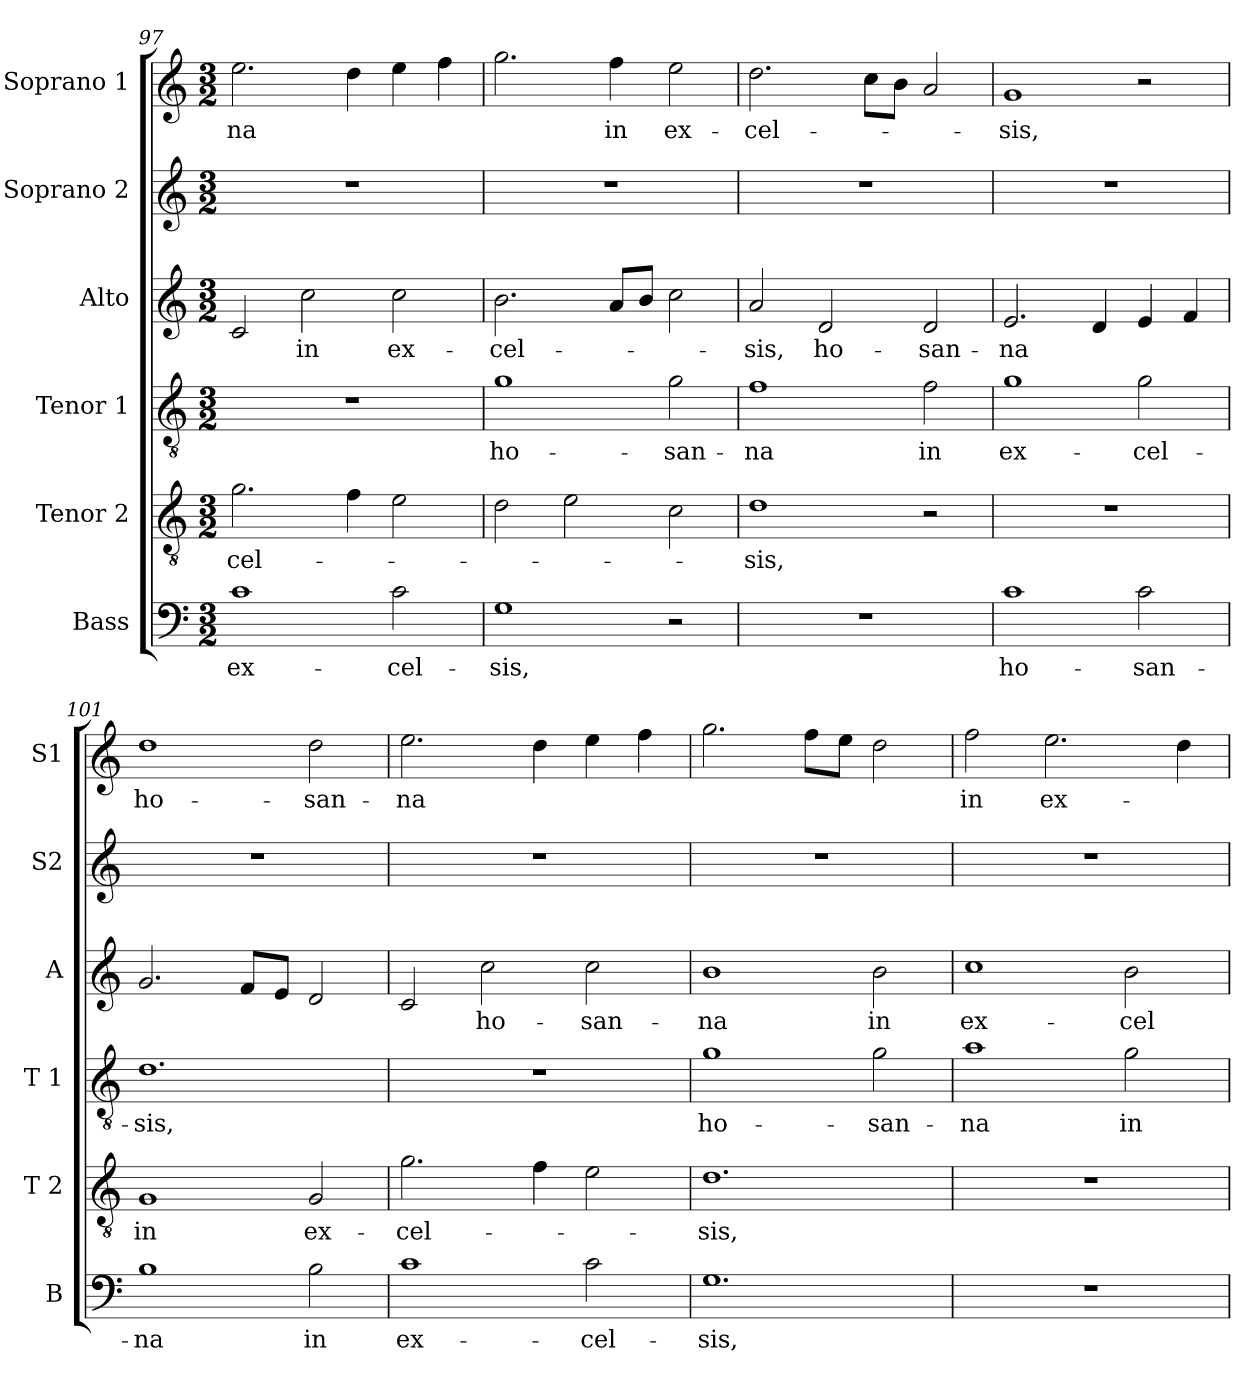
**kern	**text	**kern	**text	**kern	**text	**kern	**text	**kern	**kern	**text
*part6	*part6	*part5	*part5	*part4	*part4	*part3	*part3	*part2	*part1	*part1
*staff6	*staff6	*staff5	*staff5	*staff4	*staff4	*staff3	*staff3	*staff2	*staff1	*staff1
*I"Bass	*	*I"Tenor 2	*	*I"Tenor 1	*	*I"Alto	*	*I"Soprano 2	*I"Soprano 1	*
*I'B	*	*I'T 2	*	*I'T 1	*	*I'A	*	*I'S2	*I'S1	*
*clefF4	*	*clefGv2	*	*clefGv2	*	*clefG2	*	*clefG2	*clefG2	*
*k[]	*	*k[]	*	*k[]	*	*k[]	*	*k[]	*k[]	*
*C:	*	*C:	*	*C:	*	*C:	*	*C:	*C:	*
*M3/2	*	*M3/2	*	*M3/2	*	*M3/2	*	*M3/2	*M3/2	*
=97	=97	=97	=97	=97	=97	=97	=97	=97	=97	=97
!	!LO:LY:b	!	!LO:LY:b	!	!	!	!	!	!	!LO:LY:b
1c	ex-	2.g\	-cel-	1.r	.	2c/	.	1.r	2.ee\	-na
!	!	!	!	!	!	!	!LO:LY:b	!	!	!
.	.	.	.	.	.	2cc\	in	.	.	.
.	.	4f\	.	.	.	.	.	.	4dd\	.
!	!LO:LY:b	!	!	!	!	!	!LO:LY:b	!	!	!
2c\	-cel-	2e\	.	.	.	2cc\	ex-	.	4ee\	.
.	.	.	.	.	.	.	.	.	4ff\	.
=98	=98	=98	=98	=98	=98	=98	=98	=98	=98	=98
!	!LO:LY:b	!	!	!	!LO:LY:b	!	!LO:LY:b	!	!	!
1G	-sis,	2d\	.	1g	ho-	2.b\	-cel-	1.r	2.gg\	.
.	.	2e\	.	.	.	.	.	.	.	.
!	!	!	!	!	!	!	!	!	!	!LO:LY:b
.	.	.	.	.	.	8a/L	.	.	4ff\	in
.	.	.	.	.	.	8b/J	.	.	.	.
!	!	!	!	!	!LO:LY:b	!	!	!	!	!LO:LY:b
2r	.	2c\	.	2g\	-san-	2cc\	.	.	2ee\	ex-
!!LO:LB:g=z
=99	=99	=99	=99	=99	=99	=99	=99	=99	=99	=99
!	!	!	!LO:LY:b	!	!LO:LY:b	!	!LO:LY:b	!	!	!LO:LY:b
1.r	.	1d	-sis,	1f	-na	2a/	-sis,	1.r	2.dd\	-cel-
!	!	!	!	!	!	!	!LO:LY:b	!	!	!
.	.	.	.	.	.	2d/	ho-	.	.	.
.	.	.	.	.	.	.	.	.	8cc\L	.
.	.	.	.	.	.	.	.	.	8b\J	.
!	!	!	!	!	!LO:LY:b	!	!LO:LY:b	!	!	!
.	.	2r	.	2f\	in	2d/	-san-	.	2a/	.
=100	=100	=100	=100	=100	=100	=100	=100	=100	=100	=100
!	!LO:LY:b	!	!	!	!LO:LY:b	!	!LO:LY:b	!	!	!LO:LY:b
1c	ho-	1.r	.	1g	ex-	2.e/	-na	1.r	1g	-sis,
.	.	.	.	.	.	4d/	.	.	.	.
!	!LO:LY:b	!	!	!	!LO:LY:b	!	!	!	!	!
2c\	-san-	.	.	2g\	-cel-	4e/	.	.	2r	.
.	.	.	.	.	.	4f/	.	.	.	.
=101	=101	=101	=101	=101	=101	=101	=101	=101	=101	=101
!	!LO:LY:b	!	!LO:LY:b	!	!LO:LY:b	!	!	!	!	!LO:LY:b
1B	-na	1G	in	1.d	-sis,	2.g/	.	1.r	1dd	ho-
.	.	.	.	.	.	8f/L	.	.	.	.
.	.	.	.	.	.	8e/J	.	.	.	.
!	!LO:LY:b	!	!LO:LY:b	!	!	!	!	!	!	!LO:LY:b
2B\	in	2G/	ex-	.	.	2d/	.	.	2dd\	-san-
=102	=102	=102	=102	=102	=102	=102	=102	=102	=102	=102
!	!LO:LY:b	!	!LO:LY:b	!	!	!	!	!	!	!LO:LY:b
1c	ex-	2.g\	-cel-	1.r	.	2c/	.	1.r	2.ee\	-na
!	!	!	!	!	!	!	!LO:LY:b	!	!	!
.	.	.	.	.	.	2cc\	ho-	.	.	.
.	.	4f\	.	.	.	.	.	.	4dd\	.
!	!LO:LY:b	!	!	!	!	!	!LO:LY:b	!	!	!
2c\	-cel-	2e\	.	.	.	2cc\	-san-	.	4ee\	.
.	.	.	.	.	.	.	.	.	4ff\	.
=103	=103	=103	=103	=103	=103	=103	=103	=103	=103	=103
!	!LO:LY:b	!	!LO:LY:b	!	!LO:LY:b	!	!LO:LY:b	!	!	!
1.G	-sis,	1.d	-sis,	1g	ho-	1b	-na	1.r	2.gg\	.
.	.	.	.	.	.	.	.	.	8ff\L	.
.	.	.	.	.	.	.	.	.	8ee\J	.
!	!	!	!	!	!LO:LY:b	!	!LO:LY:b	!	!	!
.	.	.	.	2g\	-san-	2b\	in	.	2dd\	.
!!LO:LB:g=z
=104	=104	=104	=104	=104	=104	=104	=104	=104	=104	=104
!	!	!	!	!	!LO:LY:b	!	!LO:LY:b	!	!	!LO:LY:b
1.r	.	1.r	.	1a	-na	1cc	ex-	1.r	2ff\	in
!	!	!	!	!	!	!	!	!	!	!LO:LY:b
.	.	.	.	.	.	.	.	.	2.ee\	ex-
!	!	!	!	!	!LO:LY:b	!	!LO:LY:b	!	!	!
.	.	.	.	2g\	in	2b\	-cel-	.	.	.
.	.	.	.	.	.	.	.	.	4dd\	.
=	=	=	=	=	=	=	=	=	=	=
*-	*-	*-	*-	*-	*-	*-	*-	*-	*-	*-
